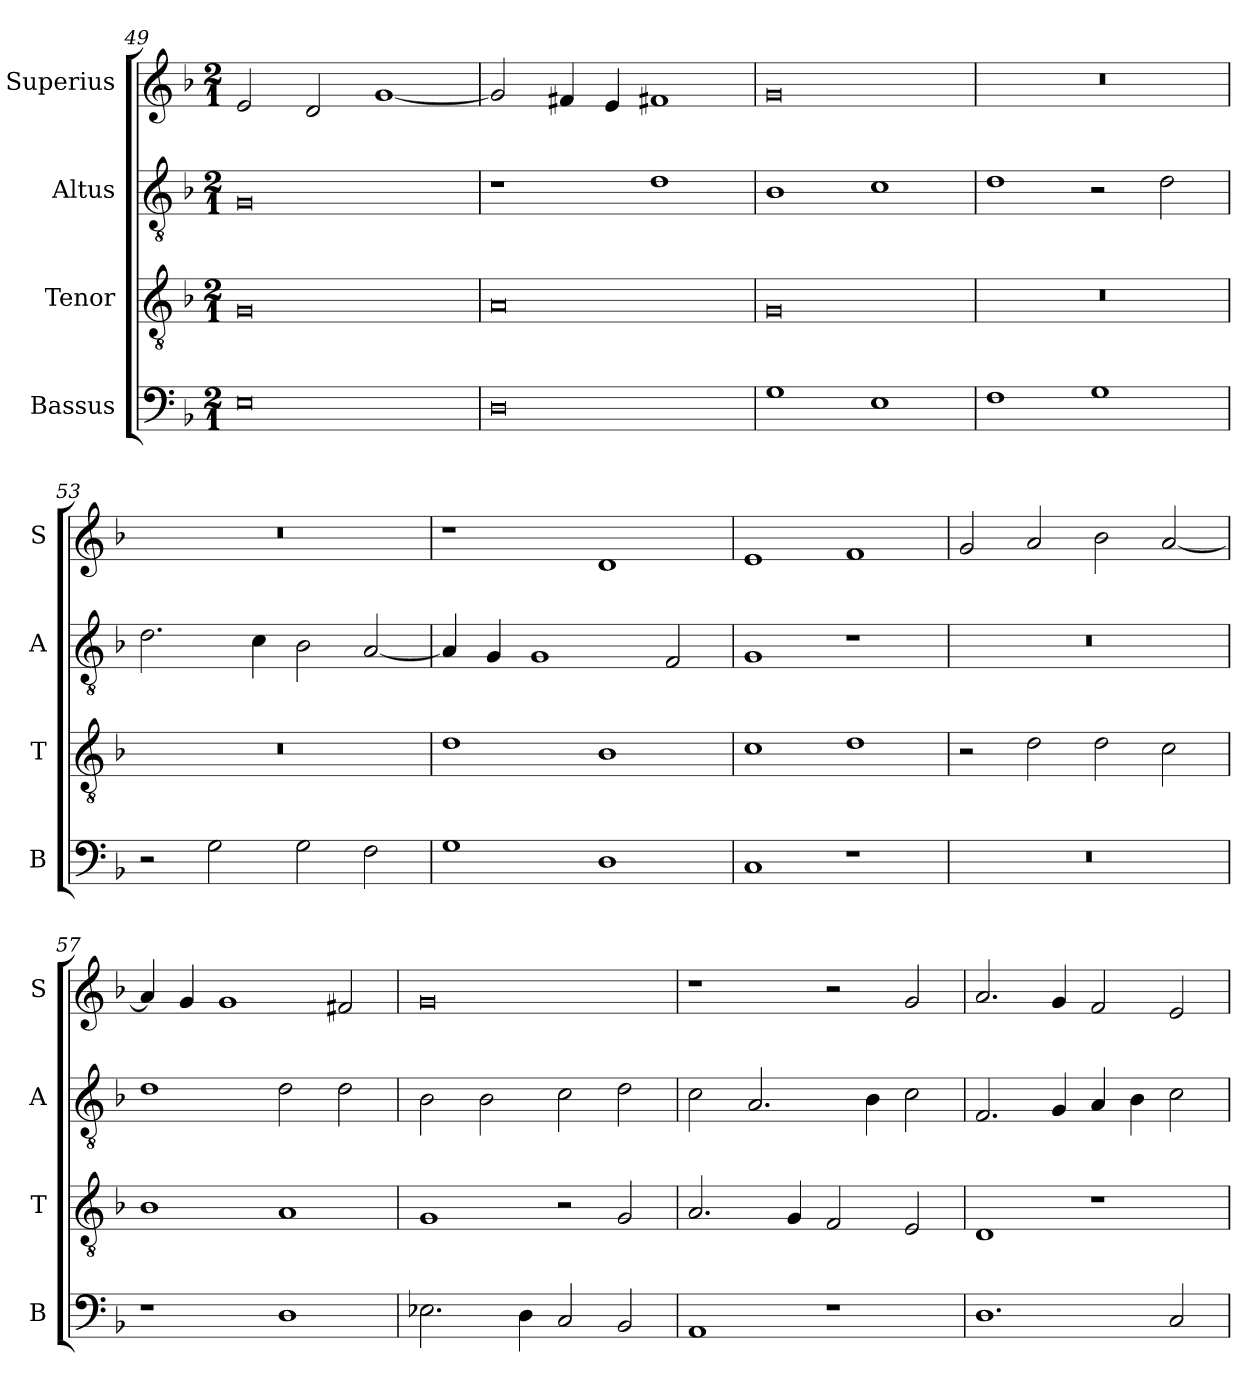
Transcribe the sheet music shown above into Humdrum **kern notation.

**kern	**kern	**kern	**kern
*part4	*part3	*part2	*part1
*staff4	*staff3	*staff2	*staff1
*I"Bassus	*I"Tenor	*I"Altus	*I"Superius
*I'B	*I'T	*I'A	*I'S
*clefF4	*clefGv2	*clefGv2	*clefG2
*k[b-]	*k[b-]	*k[b-]	*k[b-]
*M2/1	*M2/1	*M2/1	*M2/1
=49	=49	=49	=49
0E	0G	0G	2e
.	.	.	2d
.	.	.	[1g
=50	=50	=50	=50
0D	0A	1r	2g]
.	.	.	4f#X
.	.	.	4e
.	.	1d	1f#X
=51	=51	=51	=51
1G	0G	1B-	0g
1E	.	1c	.
=52	=52	=52	=52
1F	0r	1d	0r
1G	.	2r	.
.	.	2d	.
=53	=53	=53	=53
2r	0r	2.d	0r
2G	.	.	.
.	.	4c	.
2G	.	2B-	.
2F	.	[2A	.
=54	=54	=54	=54
1G	1d	4A]	1r
.	.	4G	.
.	.	1G	.
1D	1B-	.	1d
.	.	2F	.
=55	=55	=55	=55
1C	1c	1G	1e
1r	1d	1r	1f
=56	=56	=56	=56
0r	2r	0r	2g
.	2d	.	2a
.	2d	.	2b-
.	2c	.	[2a
=57	=57	=57	=57
1r	1B-	1d	4a]
.	.	.	4g
.	.	.	1g
1D	1A	2d	.
.	.	2d	2f#X
=58	=58	=58	=58
2.E-X	1G	2B-	0g
.	.	2B-	.
4D	.	.	.
2C	2r	2c	.
2BB-	2G	2d	.
=59	=59	=59	=59
1AA	2.A	2c	1r
.	.	2.A	.
.	4G	.	.
1r	2F	.	2r
.	.	4B-	.
.	2E	2c	2g
=60	=60	=60	=60
1.D	1D	2.F	2.a
.	.	4G	4g
.	1r	4A	2f
.	.	4B-	.
2C	.	2c	2e
=	=	=	=
*-	*-	*-	*-
